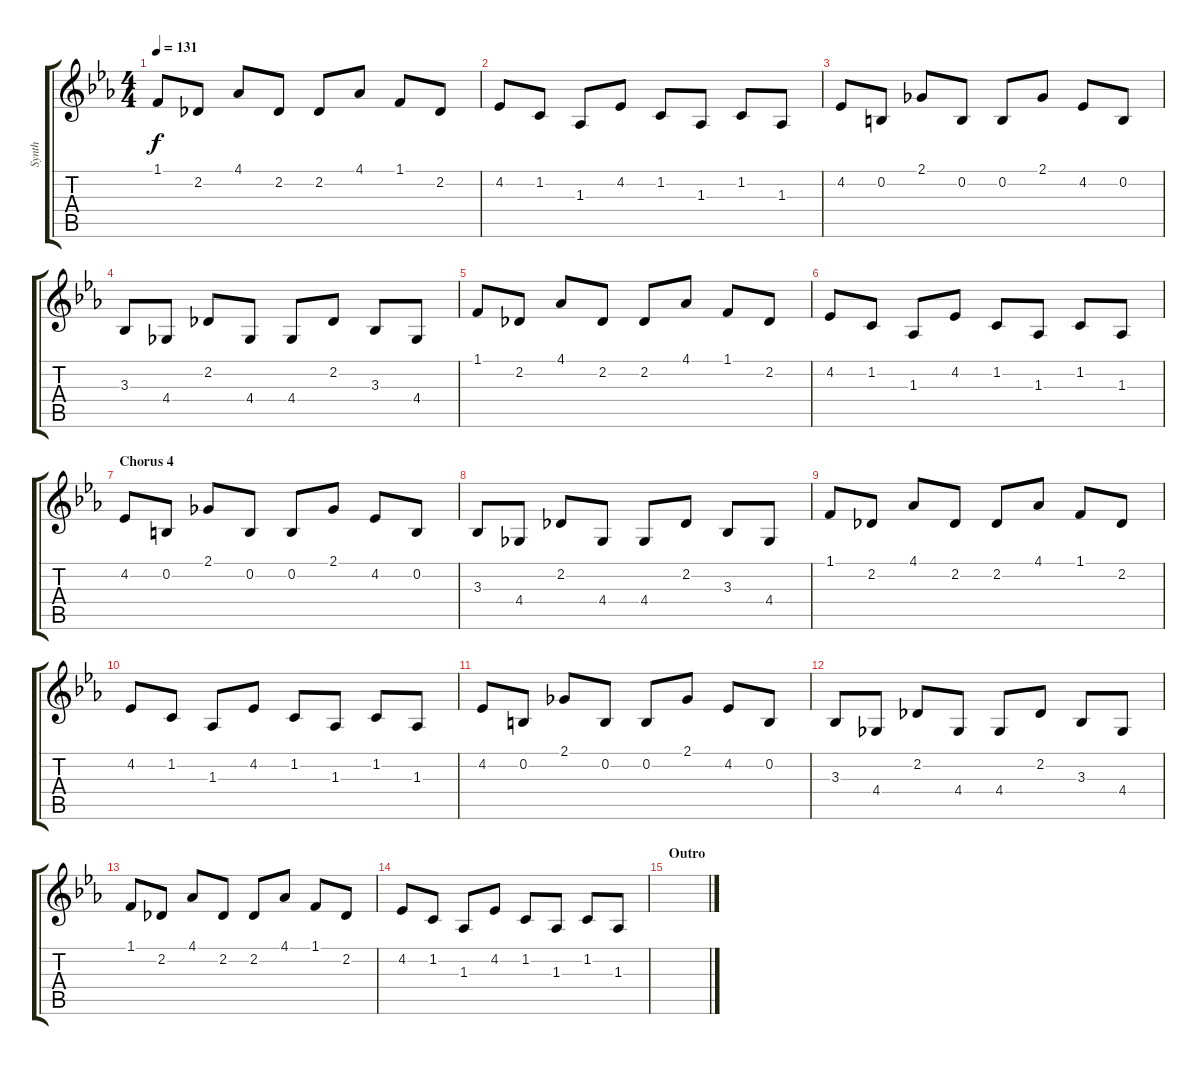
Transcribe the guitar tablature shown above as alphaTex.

\track ("Synth" "Synth") {instrument lead2sawtooth}
\staff {score tabs}
\tuning (E4 B3 G3 D3 A2 E2) {hide}
\ts (4 4)
\tempo 131
\clef g2
\ks eb
1.1.8{dy f} 2.2.8 4.1.8 2.2.8 2.2.8 4.1.8 1.1.8 2.2.8 |
4.2.8 1.2.8 1.3.8 4.2.8 1.2.8 1.3.8 1.2.8 1.3.8 |
4.2.8 0.2.8 2.1.8 0.2.8 0.2.8 2.1.8 4.2.8 0.2.8 |
3.3.8 4.4.8 2.2.8 4.4.8 4.4.8 2.2.8 3.3.8 4.4.8 |
1.1.8 2.2.8 4.1.8 2.2.8 2.2.8 4.1.8 1.1.8 2.2.8 |
4.2.8 1.2.8 1.3.8 4.2.8 1.2.8 1.3.8 1.2.8 1.3.8 |
\section ("" "Chorus 4")
4.2.8 0.2.8 2.1.8 0.2.8 0.2.8 2.1.8 4.2.8 0.2.8 |
3.3.8 4.4.8 2.2.8 4.4.8 4.4.8 2.2.8 3.3.8 4.4.8 |
1.1.8 2.2.8 4.1.8 2.2.8 2.2.8 4.1.8 1.1.8 2.2.8 |
4.2.8 1.2.8 1.3.8 4.2.8 1.2.8 1.3.8 1.2.8 1.3.8 |
4.2.8 0.2.8 2.1.8 0.2.8 0.2.8 2.1.8 4.2.8 0.2.8 |
3.3.8 4.4.8 2.2.8 4.4.8 4.4.8 2.2.8 3.3.8 4.4.8 |
1.1.8 2.2.8 4.1.8 2.2.8 2.2.8 4.1.8 1.1.8 2.2.8 |
4.2.8 1.2.8 1.3.8 4.2.8 1.2.8 1.3.8 1.2.8 1.3.8 |
\section ("" "Outro")
